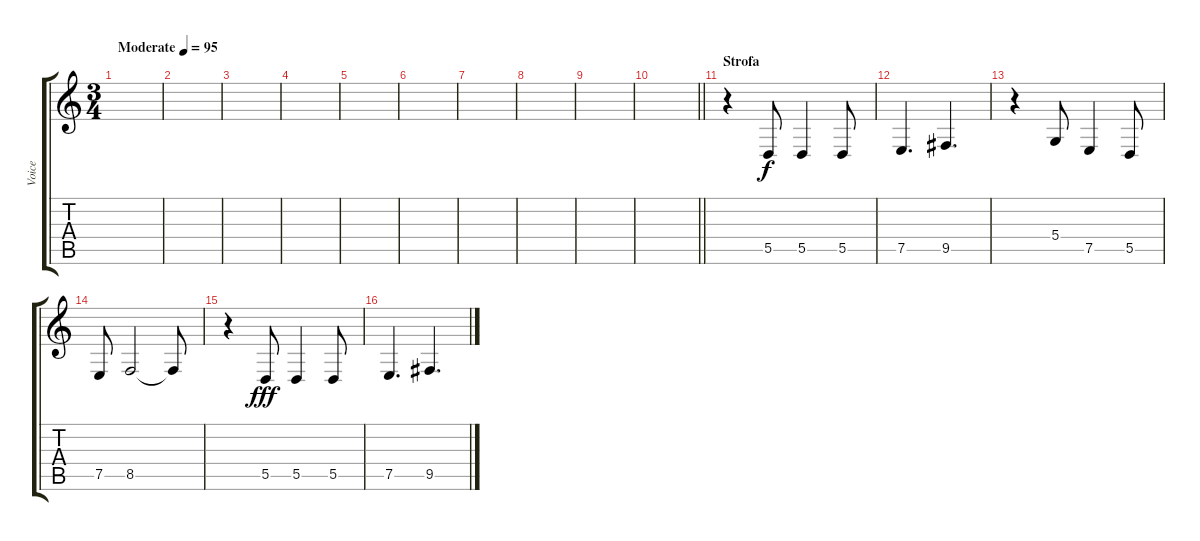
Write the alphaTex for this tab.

\track ("Voice" "Voice") {instrument flute}
\staff {score tabs}
\tuning (E4 B3 G3 D3 A2 E2) {hide}
\ts (3 4)
\tempo (95 "Moderate")
\clef g2
\ks c
|
|
|
|
|
|
|
|
|
\barLineRight lightlight
|
\section ("" "Strofa")
r.4 5.5.8 5.5.4 5.5.8 |
7.5.4{d} 9.5.4{d} |
r.4 5.4.8 7.5.4 5.5.8 |
7.5.8 8.5.2 8.5{t}.8{dy f} |
r.4 5.5.8{dy fff} 5.5.4 5.5.8 |
7.5.4{d} 9.5.4{d}
